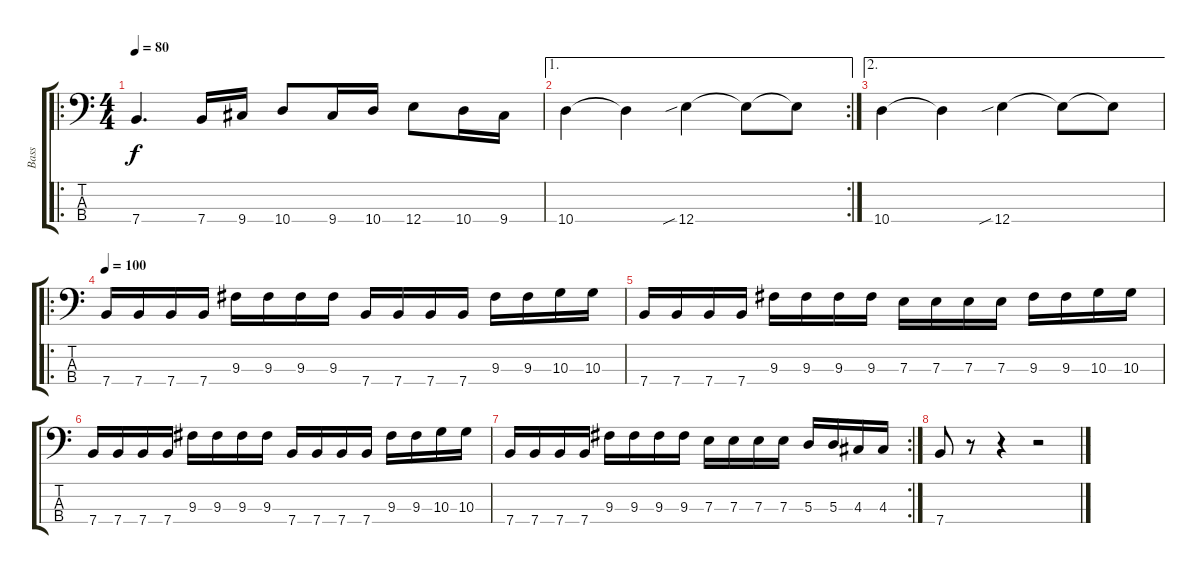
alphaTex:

\track ("Bass" "Bass") {instrument electricbassfinger}
\staff {score tabs}
\tuning (G2 D2 A1 E1) {hide}
\ro
\ts (4 4)
\tempo 90
\tempo 100
\tempo 80
\clef f4
\ks c
7.4.4{d dy f} 7.4.16 9.4.16 10.4.8 9.4.16 10.4.16 12.4.8 10.4.16 9.4.16 |
\ae 1
\rc 2
10.4.4 10.4{t}.4 12.4{sib}.4 12.4{t}.8 12.4{t}.8 |
\ae 2
10.4.4 10.4{t}.4 12.4{sib}.4 12.4{t}.8 12.4{t}.8 |
\ro
\tempo 100
7.4.16 7.4.16 7.4.16 7.4.16 9.3.16 9.3.16 9.3.16 9.3.16 7.4.16 7.4.16 7.4.16 7.4.16 9.3.16 9.3.16 10.3.16 10.3.16 |
7.4.16 7.4.16 7.4.16 7.4.16 9.3.16 9.3.16 9.3.16 9.3.16 7.3.16 7.3.16 7.3.16 7.3.16 9.3.16 9.3.16 10.3.16 10.3.16 |
7.4.16 7.4.16 7.4.16 7.4.16 9.3.16 9.3.16 9.3.16 9.3.16 7.4.16 7.4.16 7.4.16 7.4.16 9.3.16 9.3.16 10.3.16 10.3.16 |
\rc 2
7.4.16 7.4.16 7.4.16 7.4.16 9.3.16 9.3.16 9.3.16 9.3.16 7.3.16 7.3.16 7.3.16 7.3.16 5.3.16 5.3.16 4.3.16 4.3.16 |
7.4.8 r.8 r.4 r.2
